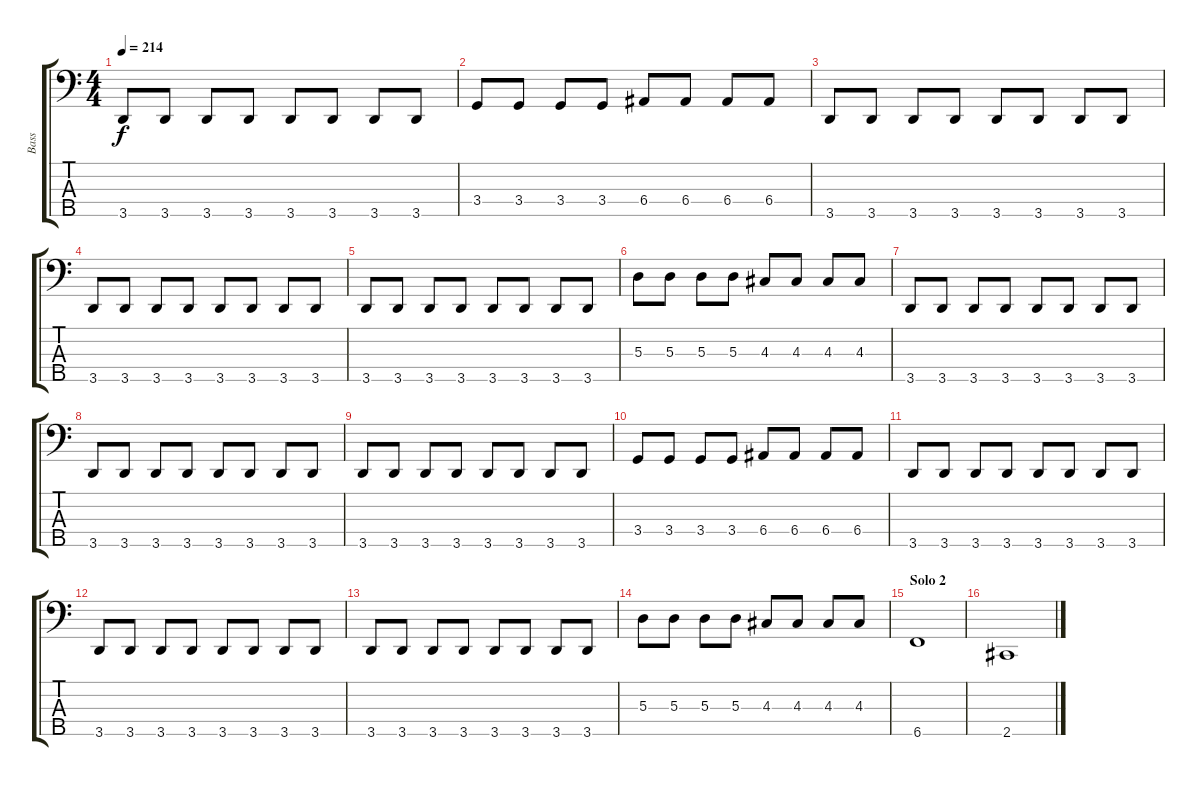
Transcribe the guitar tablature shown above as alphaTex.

\track ("Bass" "Bass") {instrument fretlessbass}
\staff {score tabs}
\tuning (G2 D2 A1 E1 B0) {hide}
\ts (4 4)
\tempo 214
\clef f4
\ks c
3.5.8{dy f} 3.5.8 3.5.8 3.5.8 3.5.8 3.5.8 3.5.8 3.5.8 |
3.4.8 3.4.8 3.4.8 3.4.8 6.4.8 6.4.8 6.4.8 6.4.8 |
3.5.8 3.5.8 3.5.8 3.5.8 3.5.8 3.5.8 3.5.8 3.5.8 |
3.5.8 3.5.8 3.5.8 3.5.8 3.5.8 3.5.8 3.5.8 3.5.8 |
3.5.8 3.5.8 3.5.8 3.5.8 3.5.8 3.5.8 3.5.8 3.5.8 |
5.3.8 5.3.8 5.3.8 5.3.8 4.3.8 4.3.8 4.3.8 4.3.8 |
3.5.8 3.5.8 3.5.8 3.5.8 3.5.8 3.5.8 3.5.8 3.5.8 |
3.5.8 3.5.8 3.5.8 3.5.8 3.5.8 3.5.8 3.5.8 3.5.8 |
3.5.8 3.5.8 3.5.8 3.5.8 3.5.8 3.5.8 3.5.8 3.5.8 |
3.4.8 3.4.8 3.4.8 3.4.8 6.4.8 6.4.8 6.4.8 6.4.8 |
3.5.8 3.5.8 3.5.8 3.5.8 3.5.8 3.5.8 3.5.8 3.5.8 |
3.5.8 3.5.8 3.5.8 3.5.8 3.5.8 3.5.8 3.5.8 3.5.8 |
3.5.8 3.5.8 3.5.8 3.5.8 3.5.8 3.5.8 3.5.8 3.5.8 |
5.3.8 5.3.8 5.3.8 5.3.8 4.3.8 4.3.8 4.3.8 4.3.8 |
\section ("" "Solo 2")
6.5.1 |
2.5.1
